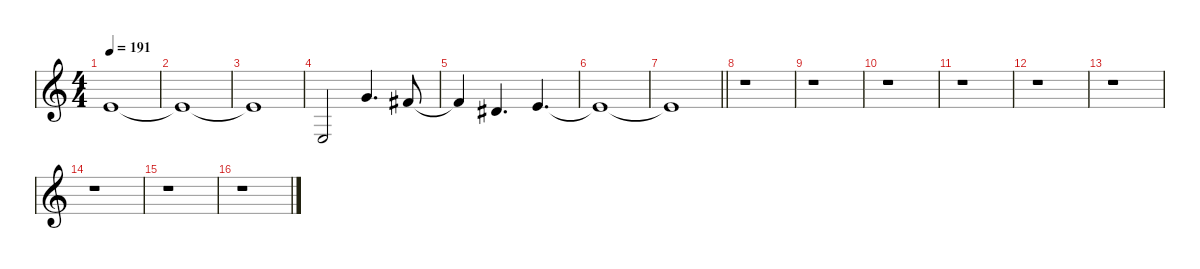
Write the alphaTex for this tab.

\defaultSystemsLayout 4
\hideDynamics
\bracketExtendMode nobrackets
\singleTrackTrackNamePolicy hidden
\multiTrackTrackNamePolicy hidden
\firstSystemTrackNameMode fullname
\firstSystemTrackNameOrientation horizontal
\otherSystemsTrackNameOrientation horizontal
\track ("Rhodes piano" "el.pno.") {instrument electricpiano1}
\staff {score}
\tuning (E4 B3 G3 D3 A2 E2 B1)
\ts (4 4)
\tempo 191
\clef g2
\ks c
5.2{t}.1{dy f beam Up} |
5.2{t}.1{beam Up} |
5.2{t}.1{beam Up} |
2.4.2{beam Up} 3.1.4{d beam Up} 2.1{acc #}.8{beam Up} |
2.1{t acc #}.4{beam Up} 4.2{acc #}.4{d beam Up} 5.2.4{d beam Up} |
5.2{t}.1{beam Up} |
\barLineRight lightlight
5.2{t}.1{beam Up} |
r.1{beam Down} |
r.1{beam Down} |
r.1{beam Down} |
r.1{beam Down} |
r.1{beam Down} |
r.1{beam Down} |
r.1{beam Down} |
r.1{beam Down} |
r.1{beam Down}
